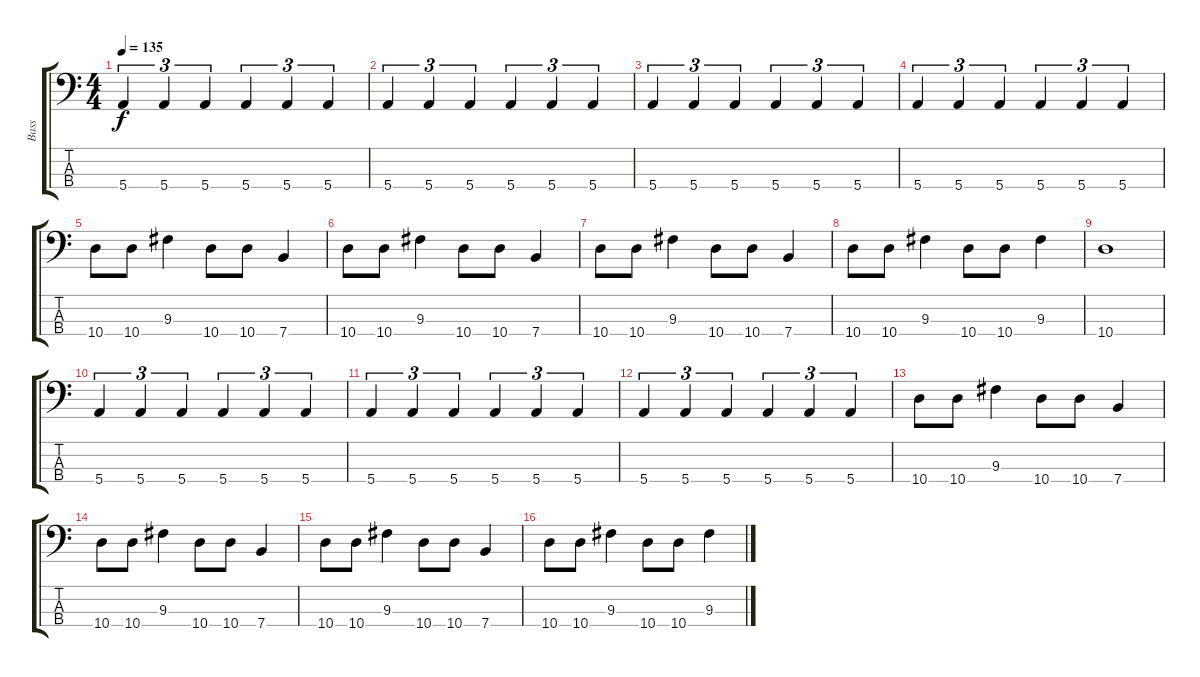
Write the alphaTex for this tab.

\track ("Bass" "Bass") {instrument electricbassfinger}
\staff {score tabs}
\tuning (G2 D2 A1 E1) {hide}
\ts (4 4)
\tempo 135
\clef f4
\ks c
5.4.4{tu (3 2) dy f} 5.4.4{tu (3 2)} 5.4.4{tu (3 2)} 5.4.4{tu (3 2)} 5.4.4{tu (3 2)} 5.4.4{tu (3 2)} |
5.4.4{tu (3 2)} 5.4.4{tu (3 2)} 5.4.4{tu (3 2)} 5.4.4{tu (3 2)} 5.4.4{tu (3 2)} 5.4.4{tu (3 2)} |
5.4.4{tu (3 2)} 5.4.4{tu (3 2)} 5.4.4{tu (3 2)} 5.4.4{tu (3 2)} 5.4.4{tu (3 2)} 5.4.4{tu (3 2)} |
5.4.4{tu (3 2)} 5.4.4{tu (3 2)} 5.4.4{tu (3 2)} 5.4.4{tu (3 2)} 5.4.4{tu (3 2)} 5.4.4{tu (3 2)} |
10.4.8 10.4.8 9.3.4 10.4.8 10.4.8 7.4.4 |
10.4.8 10.4.8 9.3.4 10.4.8 10.4.8 7.4.4 |
10.4.8 10.4.8 9.3.4 10.4.8 10.4.8 7.4.4 |
10.4.8 10.4.8 9.3.4 10.4.8 10.4.8 9.3.4 |
10.4.1 |
5.4.4{tu (3 2)} 5.4.4{tu (3 2)} 5.4.4{tu (3 2)} 5.4.4{tu (3 2)} 5.4.4{tu (3 2)} 5.4.4{tu (3 2)} |
5.4.4{tu (3 2)} 5.4.4{tu (3 2)} 5.4.4{tu (3 2)} 5.4.4{tu (3 2)} 5.4.4{tu (3 2)} 5.4.4{tu (3 2)} |
5.4.4{tu (3 2)} 5.4.4{tu (3 2)} 5.4.4{tu (3 2)} 5.4.4{tu (3 2)} 5.4.4{tu (3 2)} 5.4.4{tu (3 2)} |
10.4.8 10.4.8 9.3.4 10.4.8 10.4.8 7.4.4 |
10.4.8 10.4.8 9.3.4 10.4.8 10.4.8 7.4.4 |
10.4.8 10.4.8 9.3.4 10.4.8 10.4.8 7.4.4 |
10.4.8 10.4.8 9.3.4 10.4.8 10.4.8 9.3.4
